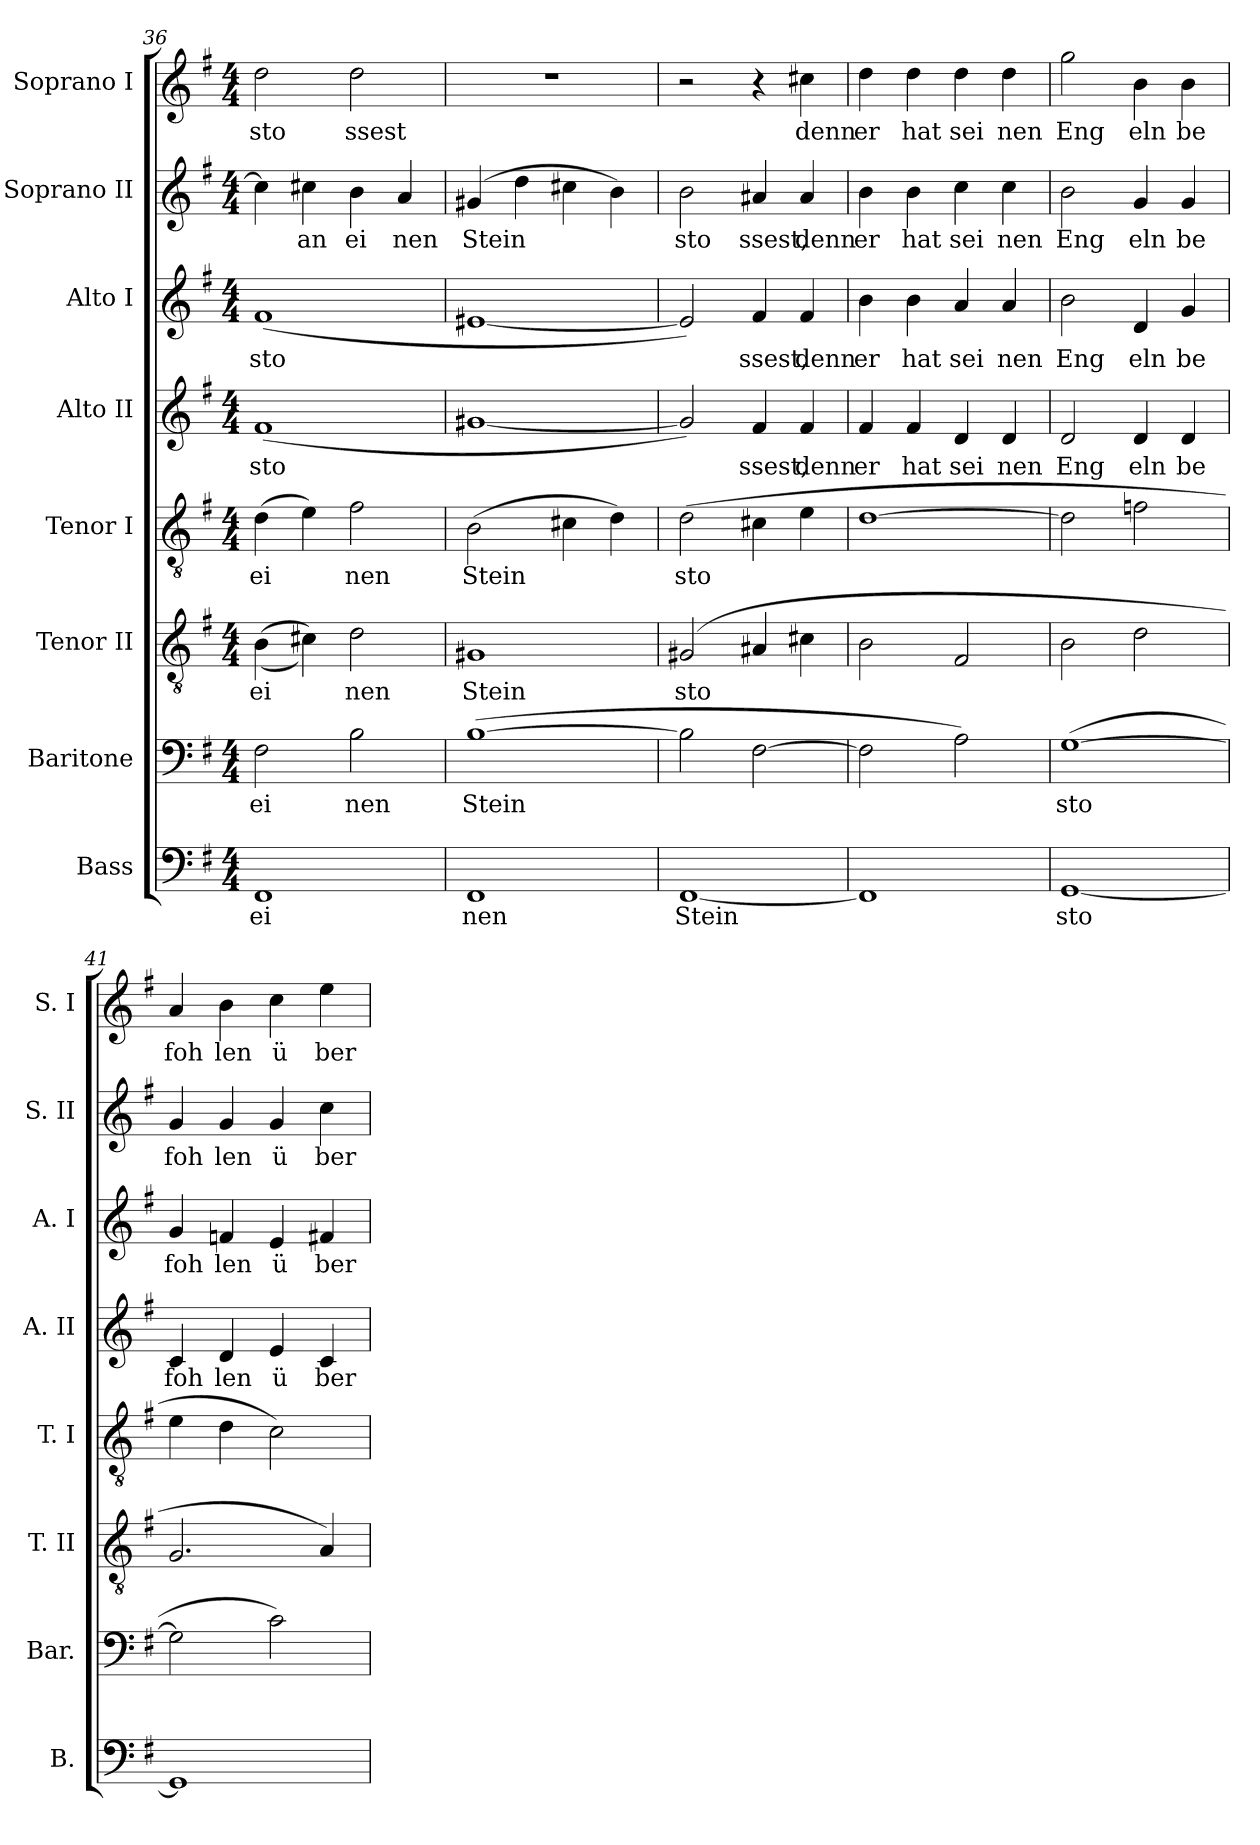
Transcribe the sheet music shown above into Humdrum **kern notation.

**kern	**text	**kern	**text	**kern	**text	**kern	**text	**kern	**text	**kern	**text	**kern	**text	**kern	**text
*part8	*part8	*part7	*part7	*part6	*part6	*part5	*part5	*part4	*part4	*part3	*part3	*part2	*part2	*part1	*part1
*staff8	*staff8	*staff7	*staff7	*staff6	*staff6	*staff5	*staff5	*staff4	*staff4	*staff3	*staff3	*staff2	*staff2	*staff1	*staff1
*I"Bass	*	*I"Baritone	*	*I"Tenor II	*	*I"Tenor I	*	*I"Alto II	*	*I"Alto I	*	*I"Soprano II	*	*I"Soprano I	*
*I'B.	*	*I'Bar.	*	*I'T. II	*	*I'T. I	*	*I'A. II	*	*I'A. I	*	*I'S. II	*	*I'S. I	*
*clefF4	*	*clefF4	*	*clefGv2	*	*clefGv2	*	*clefG2	*	*clefG2	*	*clefG2	*	*clefG2	*
*k[f#]	*	*k[f#]	*	*k[f#]	*	*k[f#]	*	*k[f#]	*	*k[f#]	*	*k[f#]	*	*k[f#]	*
*M4/4	*	*M4/4	*	*M4/4	*	*M4/4	*	*M4/4	*	*M4/4	*	*M4/4	*	*M4/4	*
=36	=36	=36	=36	=36	=36	=36	=36	=36	=36	=36	=36	=36	=36	=36	=36
1FF#	ei	2F#\	ei	((4B\	ei	(4d\	ei	(1f#	sto	(1f#	sto	4cc#\]	.	2dd\	sto
.	.	.	.	4c#X\))	.	4e\)	.	.	.	.	.	4cc#X\	an	.	.
.	.	2B\	nen	2d\	nen	2f#\	nen	.	.	.	.	4b\	ei	2dd\	ssest
.	.	.	.	.	.	.	.	.	.	.	.	4a/	nen	.	.
=37	=37	=37	=37	=37	=37	=37	=37	=37	=37	=37	=37	=37	=37	=37	=37
1FF#	nen	([1B	Stein	1G#X	Stein	(2B\	Stein	[1g#X	.	[1e#X	.	(4g#X/	Stein	1r	.
.	.	.	.	.	.	.	.	.	.	.	.	4dd\	.	.	.
.	.	.	.	.	.	4c#X\	.	.	.	.	.	4cc#X\	.	.	.
.	.	.	.	.	.	4d\)	.	.	.	.	.	4b\)	.	.	.
!!LO:PB:g=z
=38	=38	=38	=38	=38	=38	=38	=38	=38	=38	=38	=38	=38	=38	=38	=38
[1FF#	Stein	2B\]	.	(2G#X/	sto	(2d\	sto	2g#/])	.	2e#/])	.	2b\	sto	2r	.
.	.	[2F#\	.	4A#X/	.	4c#X\	.	4f#/	ssest,	4f#/	ssest,	4a#X/	ssest,	4r	.
.	.	.	.	4c#X\	.	4e\	.	4f#/	denn	4f#/	denn	4a#/	denn	4cc#X\	denn
=39	=39	=39	=39	=39	=39	=39	=39	=39	=39	=39	=39	=39	=39	=39	=39
1FF#]	.	2F#\]	.	2B\	.	[1d	.	4f#/	er	4b\	er	4b\	er	4dd\	er
.	.	.	.	.	.	.	.	4f#/	hat	4b\	hat	4b\	hat	4dd\	hat
.	.	2A\)	.	2F#/	.	.	.	4d/	sei	4a/	sei	4cc\	sei	4dd\	sei
.	.	.	.	.	.	.	.	4d/	nen	4a/	nen	4cc\	nen	4dd\	nen
=40	=40	=40	=40	=40	=40	=40	=40	=40	=40	=40	=40	=40	=40	=40	=40
[1GG	sto	([1G	sto	2B\	.	2d\]	.	2d/	Eng	2b\	Eng	2b\	Eng	2gg\	Eng
.	.	.	.	2d\	.	2fn\	.	4d/	eln	4d/	eln	4g/	eln	4b\	eln
.	.	.	.	.	.	.	.	4d/	be	4g/	be	4g/	be	4b\	be
=41	=41	=41	=41	=41	=41	=41	=41	=41	=41	=41	=41	=41	=41	=41	=41
1GG]	.	2G\]	.	2.G/	.	4e\	.	4c/	foh	4g/	foh	4g/	foh	4a/	foh
.	.	.	.	.	.	4d\	.	4d/	len	4fn/	len	4g/	len	4b\	len
.	.	2c\)	.	.	.	2c\)	.	4e/	ü	4e/	ü	4g/	ü	4cc\	ü
.	.	.	.	4A/)	.	.	.	4c/	ber	4f#X/	ber	4cc\	ber	4ee\	ber
=	=	=	=	=	=	=	=	=	=	=	=	=	=	=	=
*-	*-	*-	*-	*-	*-	*-	*-	*-	*-	*-	*-	*-	*-	*-	*-
